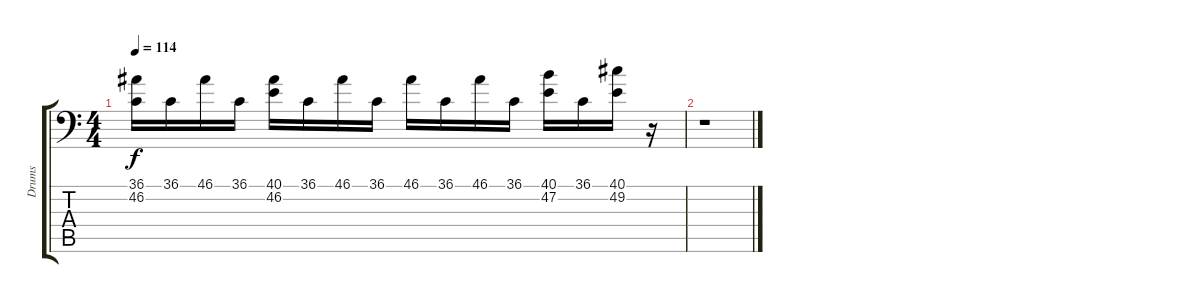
\track ("Drums" "Drums") {instrument acousticgrandpiano}
\staff {score tabs}
\tuning (C-1 C-1 C-1 C-1 C-1 C-1) {hide}
\ts (4 4)
\tempo 114
\clef f4
\ks c
(36.1 46.2).16{dy f} 36.1.16 46.1.16 36.1.16 (40.1 46.2).16 36.1.16 46.1.16 36.1.16 46.1.16 36.1.16 46.1.16 36.1.16 (40.1 47.2).16 36.1.16 (40.1 49.2).16 r.16 |
r.1
